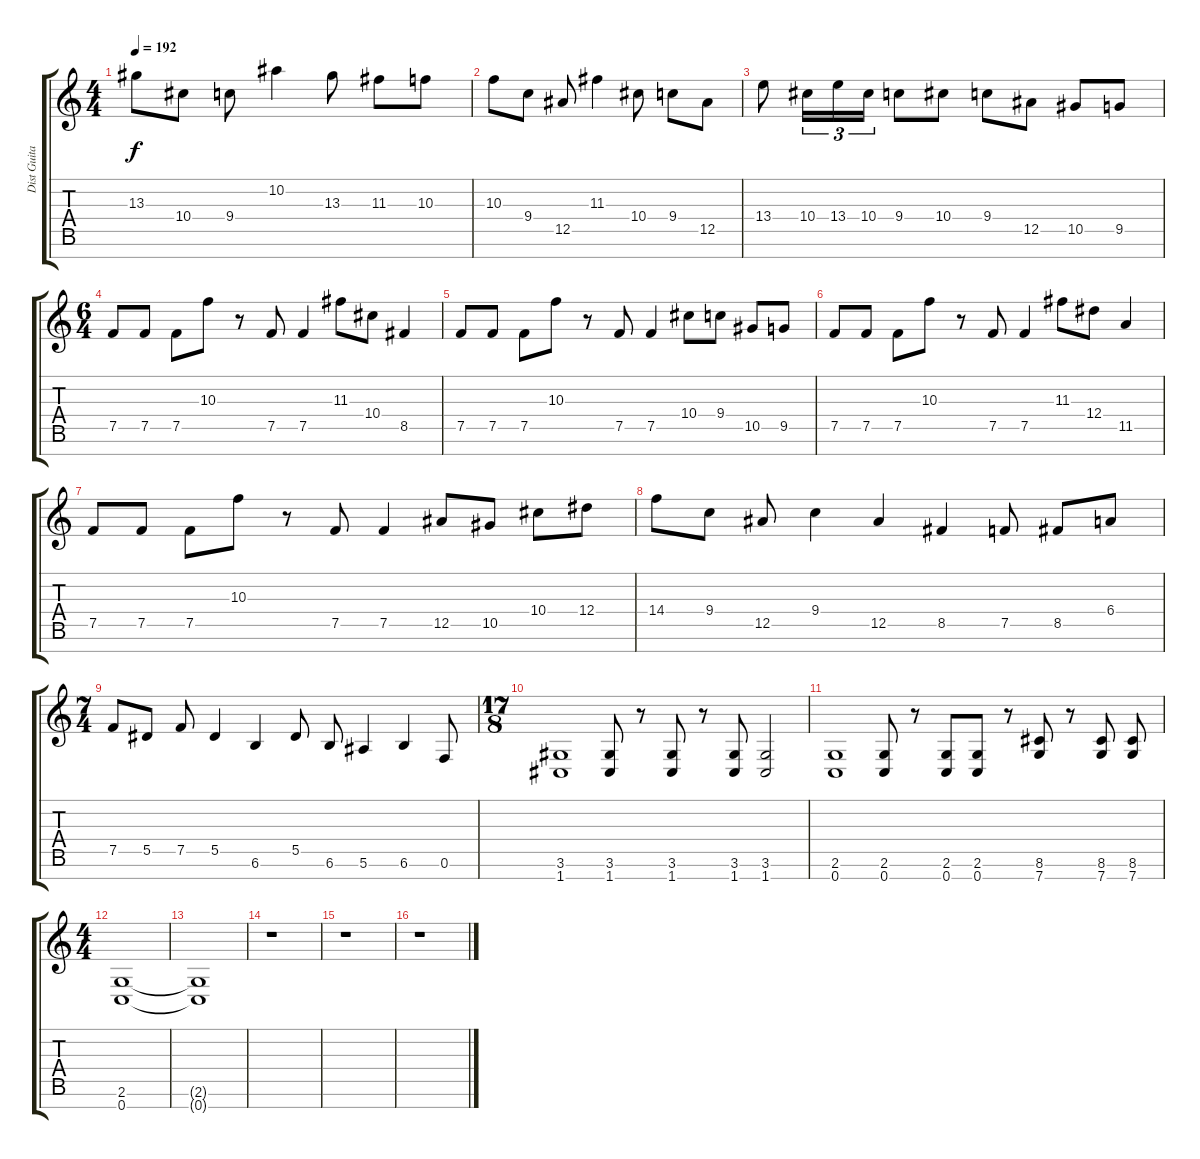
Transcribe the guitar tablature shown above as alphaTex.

\track ("Dist Guitar 2" "Dist Guita") {instrument distortionguitar}
\staff {score tabs}
\tuning (F4 C4 G3 Eb3 Bb2 F2 C2) {hide}
\ts (4 4)
\tempo 192
\clef g2
\ks c
13.3.8{dy f} 10.4.8 9.4.8 10.2.4 13.3.8 11.3.8 10.3.8 |
10.3.8 9.4.8 12.5.8 11.3.4 10.4.8 9.4.8 12.5.8 |
13.4.8 10.4.16{tu (3 2)} 13.4.16{tu (3 2)} 10.4.16{tu (3 2)} 9.4.8 10.4.8 9.4.8 12.5.8 10.5.8 9.5.8 |
\ts (6 4)
7.5.8 7.5.8 7.5.8 10.3.8 r.8 7.5.8 7.5.4 11.3.8 10.4.8 8.5.4 |
7.5.8 7.5.8 7.5.8 10.3.8 r.8 7.5.8 7.5.4 10.4.8 9.4.8 10.5.8 9.5.8 |
7.5.8 7.5.8 7.5.8 10.3.8 r.8 7.5.8 7.5.4 11.3.8 12.4.8 11.5.4 |
7.5.8 7.5.8 7.5.8 10.3.8 r.8 7.5.8 7.5.4 12.5.8 10.5.8 10.4.8 12.4.8 |
14.4.8 9.4.8 12.5.8 9.4.4 12.5.4 8.5.4 7.5.8 8.5.8 6.4.8 |
\ts (7 4)
7.5.8 5.5.8 7.5.8 5.5.4 6.6.4 5.5.8 6.6.8 5.6.4 6.6.4 0.6.8 |
\ts (17 8)
(3.6 1.7).1 (3.6 1.7).8 r.8 (3.6 1.7).8 r.8 (3.6 1.7).8 (3.6 1.7).2 |
(2.6 0.7).1 (2.6 0.7).8 r.8 (2.6 0.7).8 (2.6 0.7).8 r.8 (8.6 7.7).8 r.8 (8.6 7.7).8 (8.6 7.7).8 |
\ts (4 4)
(2.6 0.7).1 |
(2.6{t} 0.7{t}).1 |
r.1 |
r.1 |
r.1
